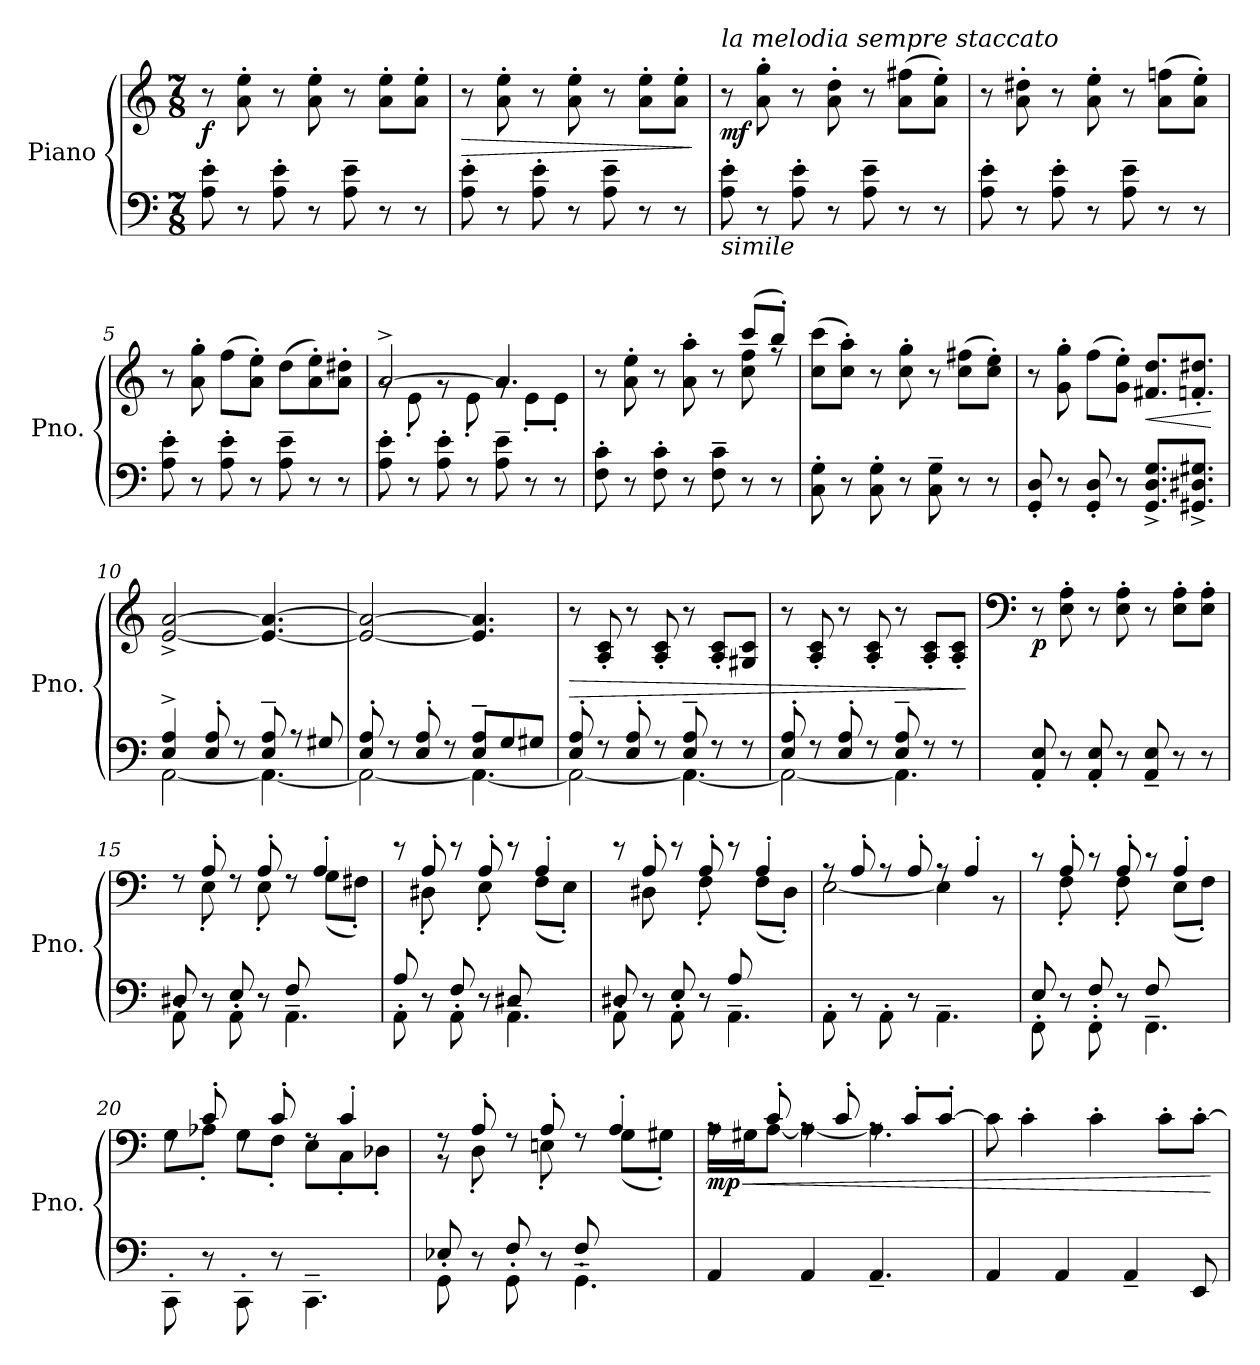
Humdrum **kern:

**kern	**kern	**dynam
*part1	*part1	*part1
*staff2	*staff1	*staff1/2
*I"Piano	*	*
*I'Pno.	*	*
*clefF4	*clefG2	*
*k[]	*k[]	*
*M7/8	*M7/8	*
*MM180	*MM180	*
=1	=1	=1
!	!	!LO:DY:b
8A\' 8e\'	8r	f
8r	8a\' 8ee\'	.
8A\' 8e\'	8r	.
8r	8a\' 8ee\'	.
8A\~ 8e\~	8r	.
8r	8a\' 8ee\'L	.
8r	8a\' 8ee\'J	.
=2	=2	=2
!	!	!LO:HP:b
8A\' 8e\'	8r	>
8r	8a\' 8ee\'	.
8A\' 8e\'	8r	.
8r	8a\' 8ee\'	.
8A\~ 8e\~	8r	.
8r	8a\' 8ee\'L	.
8r	8a\' 8ee\'J	.
.	.	]
=3	=3	=3
!	!LO:TX:a:i:t=la melodia sempre staccato	!
!LO:TX:b:i:t=simile	!	!
!	!	!LO:DY:b
8A\' 8e\'	8r	mf
8r	8a\' 8gg\'	.
8A\' 8e\'	8r	.
8r	8a\' 8dd\'	.
8A\~ 8e\~	8r	.
8r	(>8a\ 8ff#X\L	.
8r	8a\' 8ee\'J)	.
=4	=4	=4
8A\' 8e\'	8r	.
8r	8a\' 8dd#X\'	.
8A\' 8e\'	8r	.
8r	8a\' 8ee\'	.
8A\~ 8e\~	8r	.
8r	(>8a\ 8ffn\L	.
8r	8a\' 8ee\'J)	.
=5	=5	=5
8A\' 8e\'	8r	.
8r	8a\' 8gg\'	.
8A\' 8e\'	(>8ff\L	.
8r	8a\' 8ee\'J)	.
8A\~ 8e\~	(>8dd\L	.
8r	8a\' 8ee\')	.
8r	8a\' 8dd#X\'J	.
=6	=6	=6
*	*^	*
8A\' 8e\'	[2a^/	8rg	.
8r	.	8e'\	.
8A\' 8e\'	.	8rg	.
8r	.	8e'\	.
8A\~ 8e\~	4.a/]	8rg	.
8r	.	8e'\L	.
8r	.	8e'\J	.
!!LO:LB:g=z	!!
=7	=7	=7	=7
8F\' 8c\'	8r	8ryy	.
*	*v	*v	*
8r	8a\' 8ee\'	.
8F\' 8c\'	8r	.
8r	8a\' 8aa\'	.
8F\~ 8c\~	8r	.
*	*^	*
8r	(>8ccc/L	8cc\ 8ff\	.
8r	8bb'/J)	8rff	.
*	*v	*v	*
=8	=8	=8
8C\' 8G\'	(>8cc\ 8ccc\L	.
8r	8cc\' 8aa\'J)	.
8C\' 8G\'	8r	.
8r	8cc\' 8gg\'	.
8C\~ 8G\~	8r	.
8r	(>8cc\ 8ff#X\L	.
8r	8cc\' 8ee\'J)	.
=9	=9	=9
8GG/' 8D/'	8r	.
8r	8g\' 8gg\'	.
8GG/' 8D/'	(>8ff\L	.
8r	8g\' 8ee\'J)	.
!	!	!LO:HP:b
8.GG/^ 8.D/^ 8.G/^L	8.f#X/ 8.dd/L	<
8.GG#X/^ 8.D#X/^ 8.G#X/^J	8.fn/' 8.dd#X/'J	.
.	.	[
=10	=10	=10
*^	*	*
4E/^ 4A/^	[2AA\	[2e/^ [2a/^	.
8E/' 8A/'	.	.	.
8r	.	.	.
8E/~ 8A/~	4.AA\_	4.e/_ 4.a/_	.
8r	.	.	.
8G#X/	.	.	.
=11	=11	=11	=11
8E/' 8A/'	2AA\_	2e/_ 2a/_	.
8r	.	.	.
8E/' 8A/'	.	.	.
8r	.	.	.
8E/~ 8A/~L	4.AA\_	4.e/] 4.a/]	.
8G/	.	.	.
8G#X/J	.	.	.
!!LO:LB:g=z
=12	=12	=12	=12
!	!	!	!LO:HP:b
8E/' 8A/'	2AA\_	8r	>
8r	.	8A/' 8c/'	.
8E/' 8A/'	.	8r	.
8r	.	8A/' 8c/'	.
8E/~ 8A/~	4.AA\_	8r	.
8r	.	8A/' 8c/'L	.
8r	.	8G#X/ 8c/J	.
=13	=13	=13	=13
8E/' 8A/'	2AA\_	8r	.
8r	.	8A/' 8c/'	.
8E/' 8A/'	.	8r	.
8r	.	8A/' 8c/'	.
8E/~ 8A/~	4.AA\]	8r	.
8r	.	8A/' 8c/'L	.
8r	.	8A/' 8c/'J	.
*v	*v	*	*
.	.	]
=14	=14	=14
*	*clefF4	*
!	!	!LO:DY:b
8AA/' 8E/'	8r	p
8r	8E\' 8A\'	.
8AA/' 8E/'	8r	.
8r	8E\' 8A\'	.
8AA/~ 8E/~	8r	.
8r	8E\' 8A\'L	.
8r	8E\' 8A\'J	.
=15	=15	=15
*^	*^	*
8AA'\	8D#X/	8rF	8ryy	.
8r	8ryy	8A'/	8E'\	.
8AA'\	8E'/	8rF	8ryy	.
8r	8ryy	8A'/	8E'\	.
4.AA~\	8F/	8rF	8ryy	.
.	4ryy	4A'/	(<8G\L	.
.	.	.	8F#X'\J)	.
=16	=16	=16	=16	=16
8AA'\	8A/	8re	8ryy	.
8r	8ryy	8A'/	8D#X'\	.
8AA'\	8F/	8re	8ryy	.
8r	8ryy	8A'/	8E'\	.
4.AA~\	8D#X'/	8re	8ryy	.
.	4ryy	4A'/	(<8F\L	.
.	.	.	8E'\J)	.
!!LO:LB:g=z	!!
=17	=17	=17	=17	=17
8AA'\	8D#X'/	8re	8ryy	.
8r	8ryy	8A'/	8D#X\	.
8AA'\	8E/	8re	8ryy	.
8r	8ryy	8A'/	8F'\	.
4.AA~\	8A/	8re	8ryy	.
.	4ryy	4A'/	(<8F\L	.
.	.	.	8D#'\J)	.
*v	*v	*	*	*
=18	=18	=18	=18
8AA'\	8rA	[2E\	.
8r	8A'/	.	.
8AA'\	8rA	.	.
8r	8A'/	.	.
4.AA~\	8rA	4E\]	.
.	4A'/	.	.
.	.	8r	.
=19	=19	=19	=19
*^	*	*	*
8FF'\	8E/	8rc	8ryy	.
8r	8ryy	8A'/	8F'\	.
8FF'\	8F'/	8rc	8ryy	.
8r	8ryy	8A'/	8F'\	.
4.FF~\	8F/	8rc	8ryy	.
.	4ryy	4A'/	(<8E\L	.
.	.	.	8F'\J)	.
*v	*v	*	*	*
=20	=20	=20	=20
8CC'\	8rF	8G\L	.
8r	8c'/	8A-X'\J	.
8CC'\	8rF	8G\L	.
8r	8c'/	8F'\J	.
4.CC~\	8rF	8E\L	.
.	4c'/	8C'\	.
.	.	8D-X'\J	.
=21	=21	=21	=21
*^	*	*	*
8GG'\	8E-X'/	8rF	8r	.
8r	8ryy	8A'/	8D'\	.
8GG'\	8F'/	8rF	8ryy	.
8r	8ryy	8A'/	8En'\	.
4.GG~\	8F'/	8rF	8ryy	.
.	4ryy	4A'/	(<8G\L	.
.	.	.	8G#X'\J)	.
*v	*v	*	*	*
!!LO:LB:g=z	!!
=22	=22	=22	=22
!	!	!	!LO:HP:b
!	!	!	!LO:DY:n=1:b
4AA/	8rA	16A\LL	< mp
.	.	16G#X\J	.
.	8c'/	[8A\J	.
4AA/	8rA	4A\_	.
.	8c'/	.	.
4.AA~/	8rA	4.A\]	.
.	8c'/L	.	.
.	[8c'/J	.	.
*	*v	*v	*
=23	=23	=23
4AA/	8c\]	.
.	4c'\	.
4AA/	.	.
.	4c'\	.
4AA~/	.	.
.	8c'\L	.
8EE/	[8c'\J	.
.	.	[
=	=	=
*-	*-	*-
